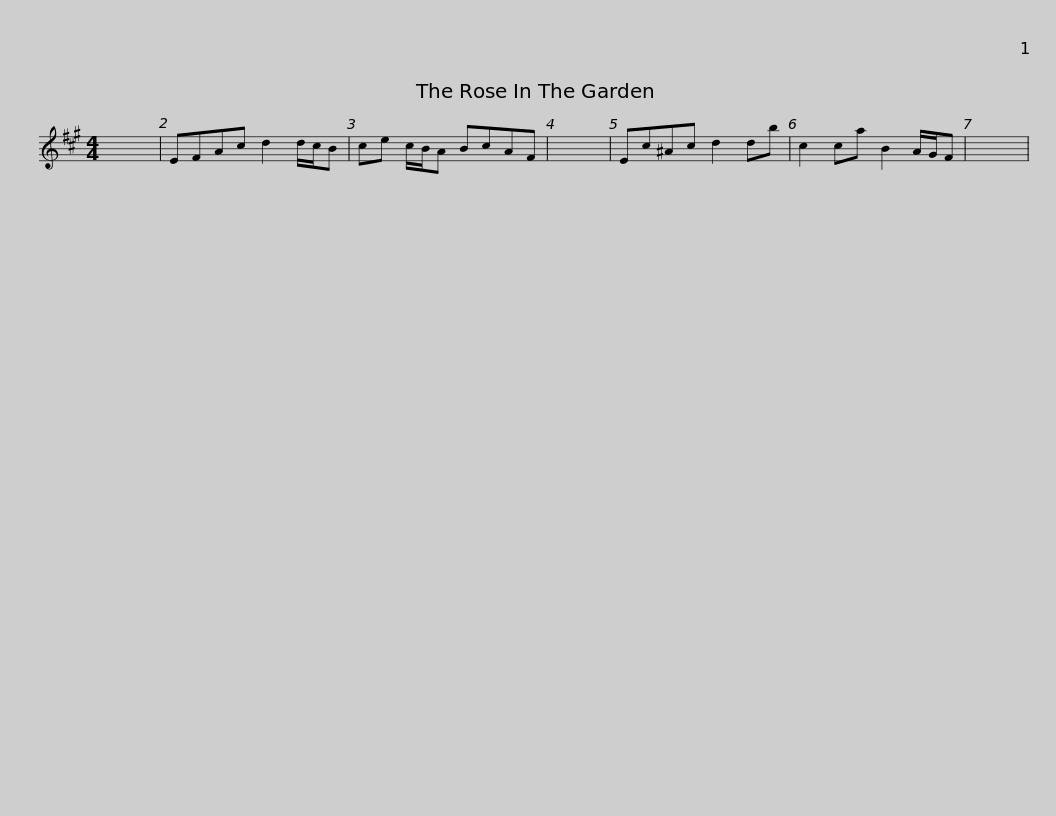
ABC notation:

X:1
L:1/8
M:4/4
I:linebreak $
K:A
V:1 treble
V:1
 x8 | EFAc d2 d/c/B | ce c/B/A BcAF | x8 | Ec^Ac d2 db | %5
 c2 ca B2 A/G/F | x8 | %7
